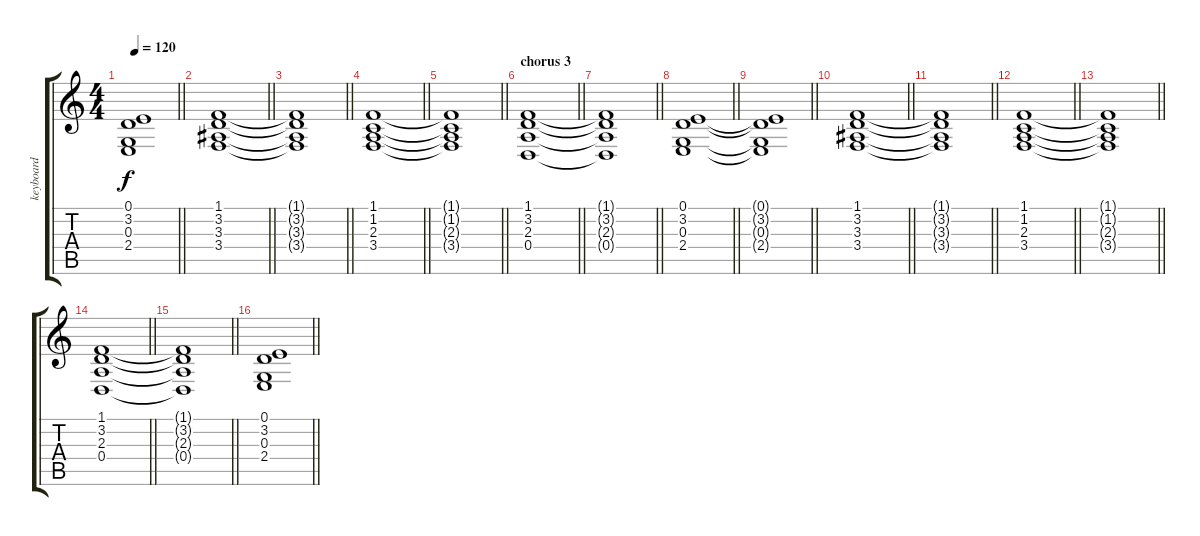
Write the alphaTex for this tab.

\track ("keyboard" "keyboard") {instrument pad2warm}
\staff {score tabs}
\tuning (E4 B3 G3 D3 A2 E2) {hide}
\ts (4 4)
\tempo 120
\clef g2
\barLineRight lightlight
\ks c
(0.1{t} 3.2{t} 0.3{t} 2.4{t}).1{dy f} |
\barLineRight lightlight
(1.1 3.2 3.3 3.4).1 |
\barLineRight lightlight
(1.1{t} 3.2{t} 3.3{t} 3.4{t}).1 |
\barLineRight lightlight
(1.1 1.2 2.3 3.4).1 |
\barLineRight lightlight
(1.1{t} 1.2{t} 2.3{t} 3.4{t}).1 |
\section ("" "chorus 3")
\barLineRight lightlight
(1.1 3.2 2.3 0.4).1 |
\barLineRight lightlight
(1.1{t} 3.2{t} 2.3{t} 0.4{t}).1 |
\barLineRight lightlight
(0.1 3.2 0.3 2.4).1 |
\barLineRight lightlight
(0.1{t} 3.2{t} 0.3{t} 2.4{t}).1 |
\barLineRight lightlight
(1.1 3.2 3.3 3.4).1 |
\barLineRight lightlight
(1.1{t} 3.2{t} 3.3{t} 3.4{t}).1 |
\barLineRight lightlight
(1.1 1.2 2.3 3.4).1 |
\barLineRight lightlight
(1.1{t} 1.2{t} 2.3{t} 3.4{t}).1 |
\barLineRight lightlight
(1.1 3.2 2.3 0.4).1 |
\barLineRight lightlight
(1.1{t} 3.2{t} 2.3{t} 0.4{t}).1 |
\barLineRight lightlight
(0.1 3.2 0.3 2.4).1
